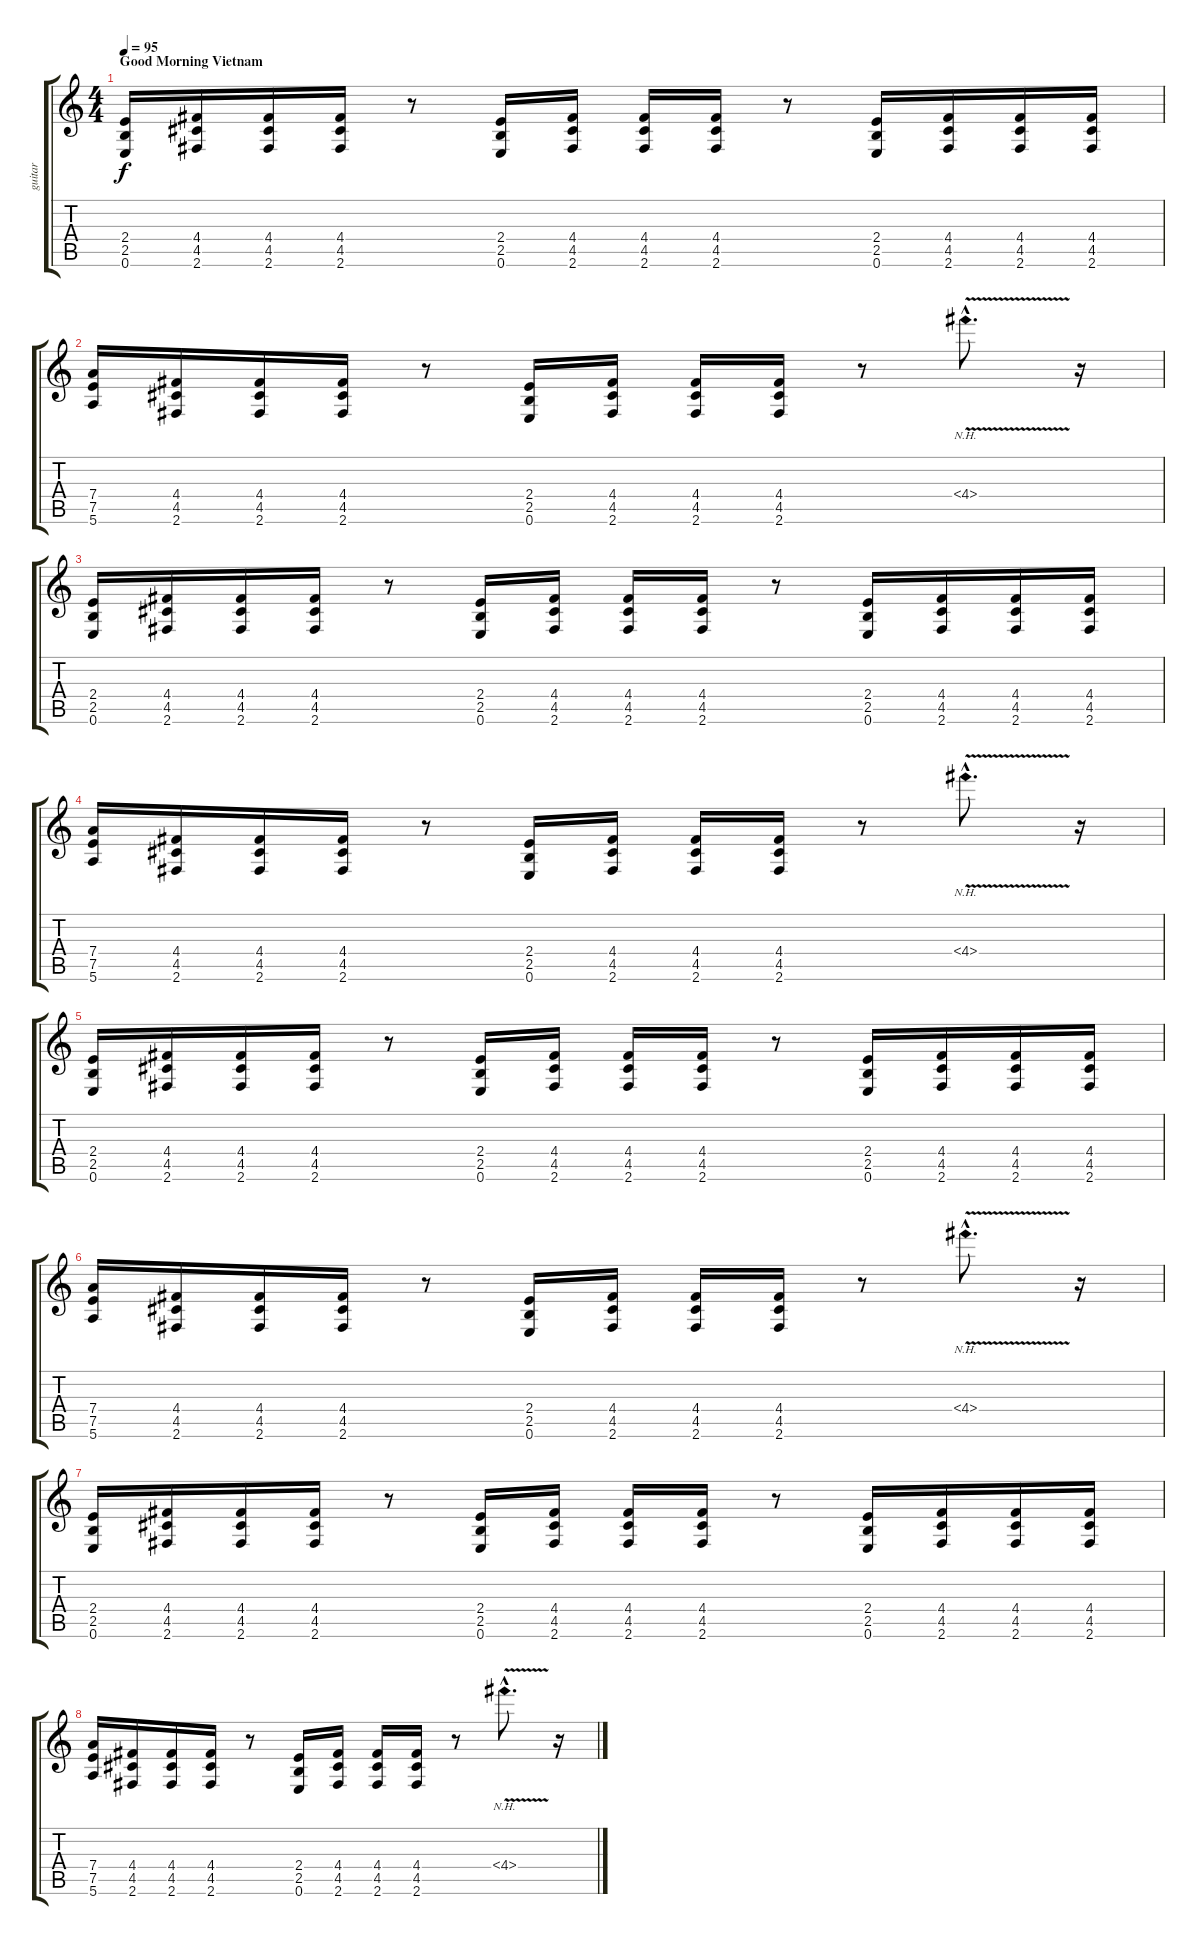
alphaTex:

\track ("guitar" "guitar") {instrument distortionguitar}
\staff {score tabs}
\tuning (E4 B3 G3 D3 A2 E2) {hide}
\ts (4 4)
\section ("" "Good Morning Vietnam")
\tempo 95
\clef g2
\ks c
(2.4 2.5 0.6).16{dy f} (4.4 4.5 2.6).16 (4.4 4.5 2.6).16 (4.4 4.5 2.6).16 r.8 (2.4 2.5 0.6).16 (4.4 4.5 2.6).16 (4.4 4.5 2.6).16 (4.4 4.5 2.6).16 r.8 (2.4 2.5 0.6).16 (4.4 4.5 2.6).16 (4.4 4.5 2.6).16 (4.4 4.5 2.6).16 |
(7.4 7.5 5.6).16 (4.4 4.5 2.6).16 (4.4 4.5 2.6).16 (4.4 4.5 2.6).16 r.8 (2.4 2.5 0.6).16 (4.4 4.5 2.6).16 (4.4 4.5 2.6).16 (4.4 4.5 2.6).16 r.8 4.4{nh v hac}.8{d} r.16 |
(2.4 2.5 0.6).16 (4.4 4.5 2.6).16 (4.4 4.5 2.6).16 (4.4 4.5 2.6).16 r.8 (2.4 2.5 0.6).16 (4.4 4.5 2.6).16 (4.4 4.5 2.6).16 (4.4 4.5 2.6).16 r.8 (2.4 2.5 0.6).16 (4.4 4.5 2.6).16 (4.4 4.5 2.6).16 (4.4 4.5 2.6).16 |
(7.4 7.5 5.6).16 (4.4 4.5 2.6).16 (4.4 4.5 2.6).16 (4.4 4.5 2.6).16 r.8 (2.4 2.5 0.6).16 (4.4 4.5 2.6).16 (4.4 4.5 2.6).16 (4.4 4.5 2.6).16 r.8 4.4{nh v hac}.8{d} r.16 |
(2.4 2.5 0.6).16 (4.4 4.5 2.6).16 (4.4 4.5 2.6).16 (4.4 4.5 2.6).16 r.8 (2.4 2.5 0.6).16 (4.4 4.5 2.6).16 (4.4 4.5 2.6).16 (4.4 4.5 2.6).16 r.8 (2.4 2.5 0.6).16 (4.4 4.5 2.6).16 (4.4 4.5 2.6).16 (4.4 4.5 2.6).16 |
(7.4 7.5 5.6).16 (4.4 4.5 2.6).16 (4.4 4.5 2.6).16 (4.4 4.5 2.6).16 r.8 (2.4 2.5 0.6).16 (4.4 4.5 2.6).16 (4.4 4.5 2.6).16 (4.4 4.5 2.6).16 r.8 4.4{nh v hac}.8{d} r.16 |
(2.4 2.5 0.6).16 (4.4 4.5 2.6).16 (4.4 4.5 2.6).16 (4.4 4.5 2.6).16 r.8 (2.4 2.5 0.6).16 (4.4 4.5 2.6).16 (4.4 4.5 2.6).16 (4.4 4.5 2.6).16 r.8 (2.4 2.5 0.6).16 (4.4 4.5 2.6).16 (4.4 4.5 2.6).16 (4.4 4.5 2.6).16 |
(7.4 7.5 5.6).16 (4.4 4.5 2.6).16 (4.4 4.5 2.6).16 (4.4 4.5 2.6).16 r.8 (2.4 2.5 0.6).16 (4.4 4.5 2.6).16 (4.4 4.5 2.6).16 (4.4 4.5 2.6).16 r.8 4.4{nh v hac}.8{d} r.16
